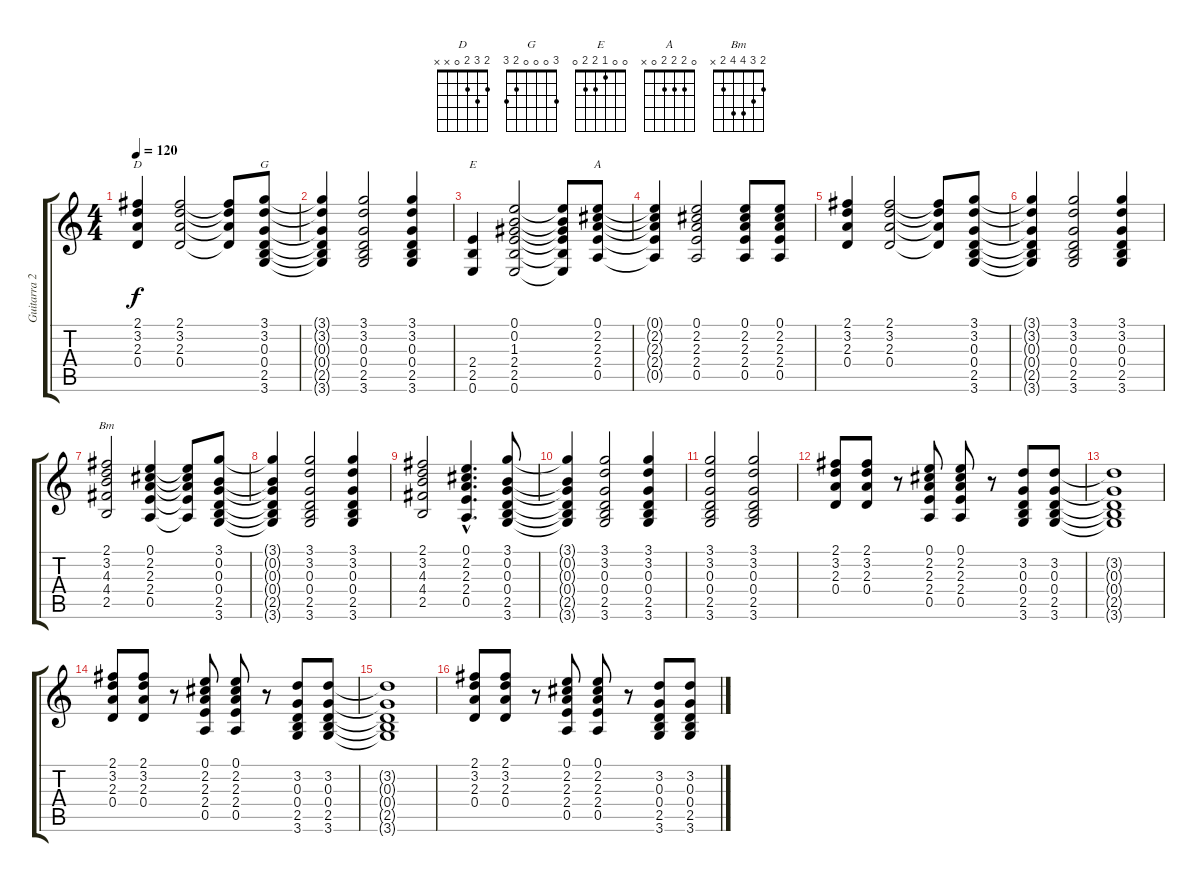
\track ("Guitarra 2" "Guitarra 2") {instrument distortionguitar}
\staff {score tabs}
\tuning (E4 B3 G3 D3 A2 E2) {hide}
\chord ("D" 2 3 2 0 x x)
\chord ("G" 3 0 0 0 2 3)
\chord ("E" 0 0 1 2 2 0)
\chord ("A" 0 2 2 2 0 x)
\chord ("Bm" 2 3 4 4 2 x)
\ts (4 4)
\tempo 120
\clef g2
\ks c
(2.1 3.2 2.3 0.4).4{ch "D" dy f} (2.1 3.2 2.3 0.4).2 (2.1{t} 3.2{t} 2.3{t} 0.4{t}).8 (3.1 3.2 0.3 0.4 2.5 3.6).8{ch "G"} |
(3.1{t} 3.2{t} 0.3{t} 0.4{t} 2.5{t} 3.6{t}).4 (3.1 3.2 0.3 0.4 2.5 3.6).2 (3.1 3.2 0.3 0.4 2.5 3.6).4 |
(2.4 2.5 0.6).4{ch "E"} (0.1 0.2 1.3 2.4 2.5 0.6).2 (0.1{t} 0.2{t} 1.3{t} 2.4{t} 2.5{t} 0.6{t}).8 (0.1 2.2 2.3 2.4 0.5).8{ch "A"} |
(0.1{t} 2.2{t} 2.3{t} 2.4{t} 0.5{t}).4 (0.1 2.2 2.3 2.4 0.5).2 (0.1 2.2 2.3 2.4 0.5).8 (0.1 2.2 2.3 2.4 0.5).8 |
(2.1 3.2 2.3 0.4).4 (2.1 3.2 2.3 0.4).2 (2.1{t} 3.2{t} 2.3{t} 0.4{t}).8 (3.1 3.2 0.3 0.4 2.5 3.6).8 |
(3.1{t} 3.2{t} 0.3{t} 0.4{t} 2.5{t} 3.6{t}).4 (3.1 3.2 0.3 0.4 2.5 3.6).2 (3.1 3.2 0.3 0.4 2.5 3.6).4 |
(2.1 3.2 4.3 4.4 2.5).2{ch "Bm"} (0.1 2.2 2.3 2.4 0.5).4 (0.1{t} 2.2{t} 2.3{t} 2.4{t} 0.5{t}).8 (3.1 0.2 0.3 0.4 2.5 3.6).8 |
(3.1{t} 0.2{t} 0.3{t} 0.4{t} 2.5{t} 3.6{t}).4 (3.1 3.2 0.3 0.4 2.5 3.6).2 (3.1 3.2 0.3 0.4 2.5 3.6).4 |
(2.1 3.2 4.3 4.4 2.5).2 (0.1{hac} 2.2{hac} 2.3{hac} 2.4{hac} 0.5{hac}).4{d} (3.1 0.2 0.3 0.4 2.5 3.6).8 |
(3.1{t} 0.2{t} 0.3{t} 0.4{t} 2.5{t} 3.6{t}).4 (3.1 3.2 0.3 0.4 2.5 3.6).2 (3.1 3.2 0.3 0.4 2.5 3.6).4 |
(3.1 3.2 0.3 0.4 2.5 3.6).2 (3.1 3.2 0.3 0.4 2.5 3.6).2 |
(2.1 3.2 2.3 0.4).8 (2.1 3.2 2.3 0.4).8 r.8 (0.1 2.2 2.3 2.4 0.5).8 (0.1 2.2 2.3 2.4 0.5).8 r.8 (3.2 0.3 0.4 2.5 3.6).8 (3.2 0.3 0.4 2.5 3.6).8 |
(3.2{t} 0.3{t} 0.4{t} 2.5{t} 3.6{t}).1 |
(2.1 3.2 2.3 0.4).8 (2.1 3.2 2.3 0.4).8 r.8 (0.1 2.2 2.3 2.4 0.5).8 (0.1 2.2 2.3 2.4 0.5).8 r.8 (3.2 0.3 0.4 2.5 3.6).8 (3.2 0.3 0.4 2.5 3.6).8 |
(3.2{t} 0.3{t} 0.4{t} 2.5{t} 3.6{t}).1 |
(2.1 3.2 2.3 0.4).8 (2.1 3.2 2.3 0.4).8 r.8 (0.1 2.2 2.3 2.4 0.5).8 (0.1 2.2 2.3 2.4 0.5).8 r.8 (3.2 0.3 0.4 2.5 3.6).8 (3.2 0.3 0.4 2.5 3.6).8
